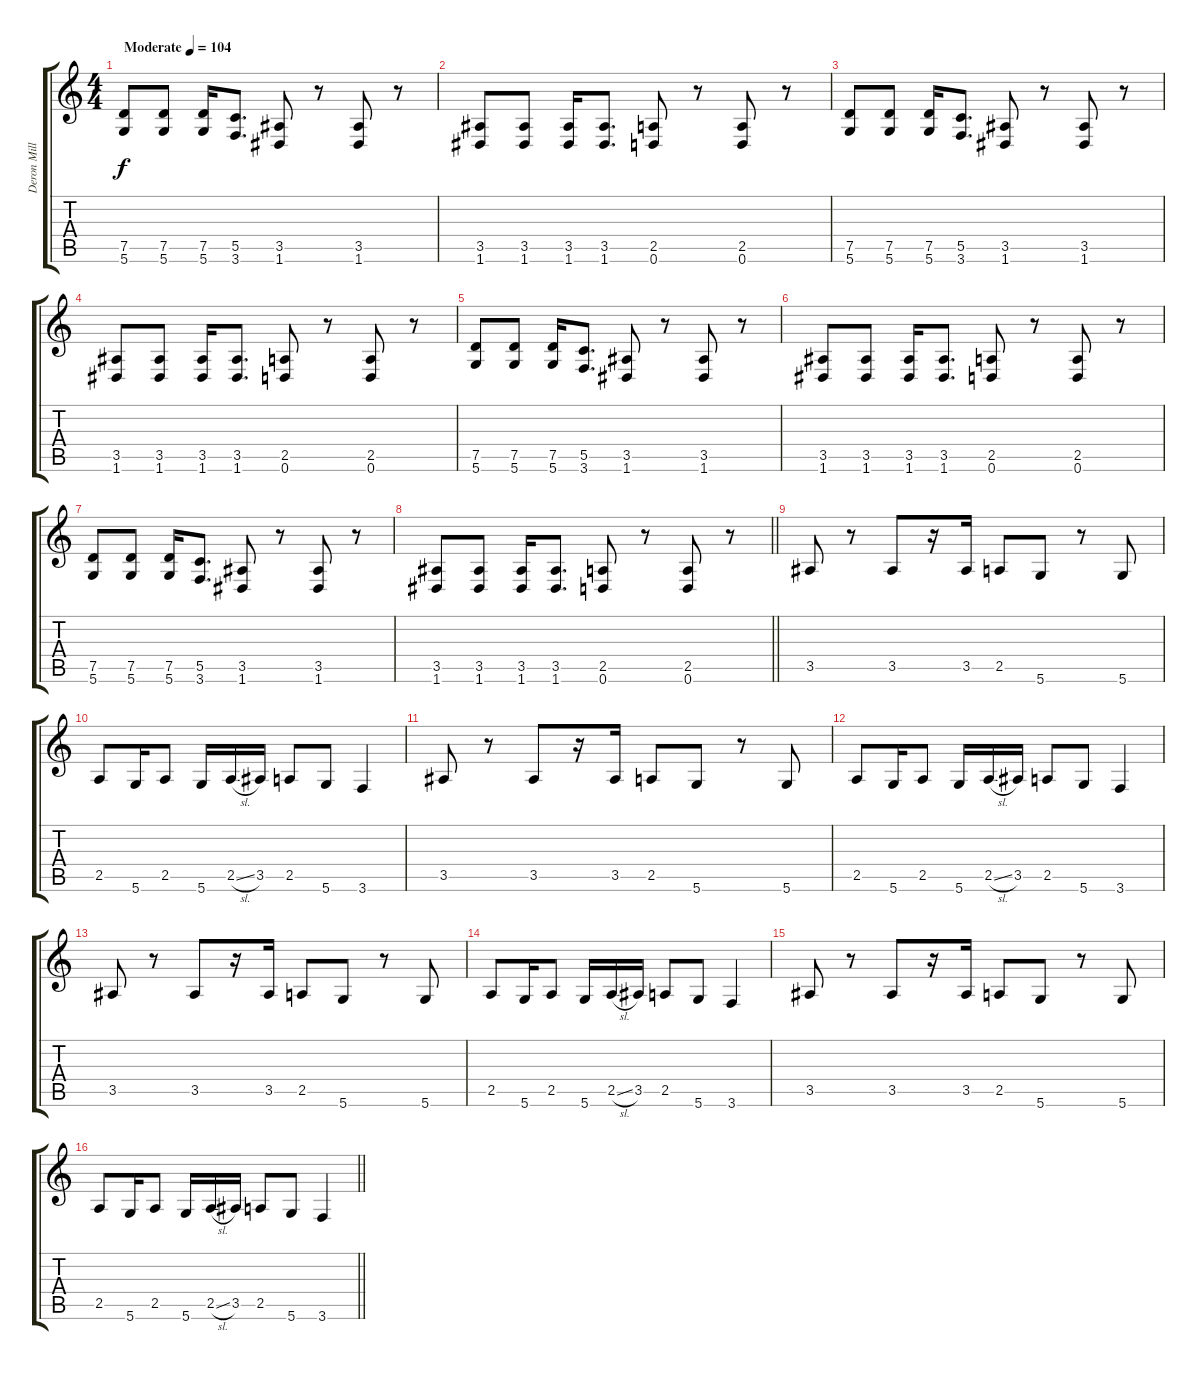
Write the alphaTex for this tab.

\track ("Deron Miller" "Deron Mill") {instrument distortionguitar}
\staff {score tabs}
\tuning (D4 A3 F3 C3 G2 D2) {hide}
\ts (4 4)
\section ("" "")
\tempo (104 "Moderate")
\clef g2
\ks c
(7.5 5.6).8{dy f instrument distortionguitar} (7.5 5.6).8 (7.5 5.6).16 (5.5 3.6).8{d} (3.5 1.6).8 r.8 (3.5 1.6).8 r.8 |
(3.5 1.6).8 (3.5 1.6).8 (3.5 1.6).16 (3.5 1.6).8{d} (2.5 0.6).8 r.8 (2.5 0.6).8 r.8 |
(7.5 5.6).8 (7.5 5.6).8 (7.5 5.6).16 (5.5 3.6).8{d} (3.5 1.6).8 r.8 (3.5 1.6).8 r.8 |
(3.5 1.6).8 (3.5 1.6).8 (3.5 1.6).16 (3.5 1.6).8{d} (2.5 0.6).8 r.8 (2.5 0.6).8 r.8 |
(7.5 5.6).8 (7.5 5.6).8 (7.5 5.6).16 (5.5 3.6).8{d} (3.5 1.6).8 r.8 (3.5 1.6).8 r.8 |
(3.5 1.6).8 (3.5 1.6).8 (3.5 1.6).16 (3.5 1.6).8{d} (2.5 0.6).8 r.8 (2.5 0.6).8 r.8 |
(7.5 5.6).8 (7.5 5.6).8 (7.5 5.6).16 (5.5 3.6).8{d} (3.5 1.6).8 r.8 (3.5 1.6).8 r.8 |
\barLineRight lightlight
(3.5 1.6).8 (3.5 1.6).8 (3.5 1.6).16 (3.5 1.6).8{d} (2.5 0.6).8 r.8 (2.5 0.6).8 r.8 |
\section ("" "")
3.5.8 r.8 3.5.8 r.16 3.5.16 2.5.8 5.6.8 r.8 5.6.8 |
2.5.8 5.6.16 2.5.8 5.6.16 2.5{sl}.16 3.5.16 2.5.8 5.6.8 3.6.4 |
3.5.8 r.8 3.5.8 r.16 3.5.16 2.5.8 5.6.8 r.8 5.6.8 |
2.5.8 5.6.16 2.5.8 5.6.16 2.5{sl}.16 3.5.16 2.5.8 5.6.8 3.6.4 |
3.5.8 r.8 3.5.8 r.16 3.5.16 2.5.8 5.6.8 r.8 5.6.8 |
2.5.8 5.6.16 2.5.8 5.6.16 2.5{sl}.16 3.5.16 2.5.8 5.6.8 3.6.4 |
3.5.8 r.8 3.5.8 r.16 3.5.16 2.5.8 5.6.8 r.8 5.6.8 |
\barLineRight lightlight
2.5.8 5.6.16 2.5.8 5.6.16 2.5{sl}.16 3.5.16 2.5.8 5.6.8 3.6.4
